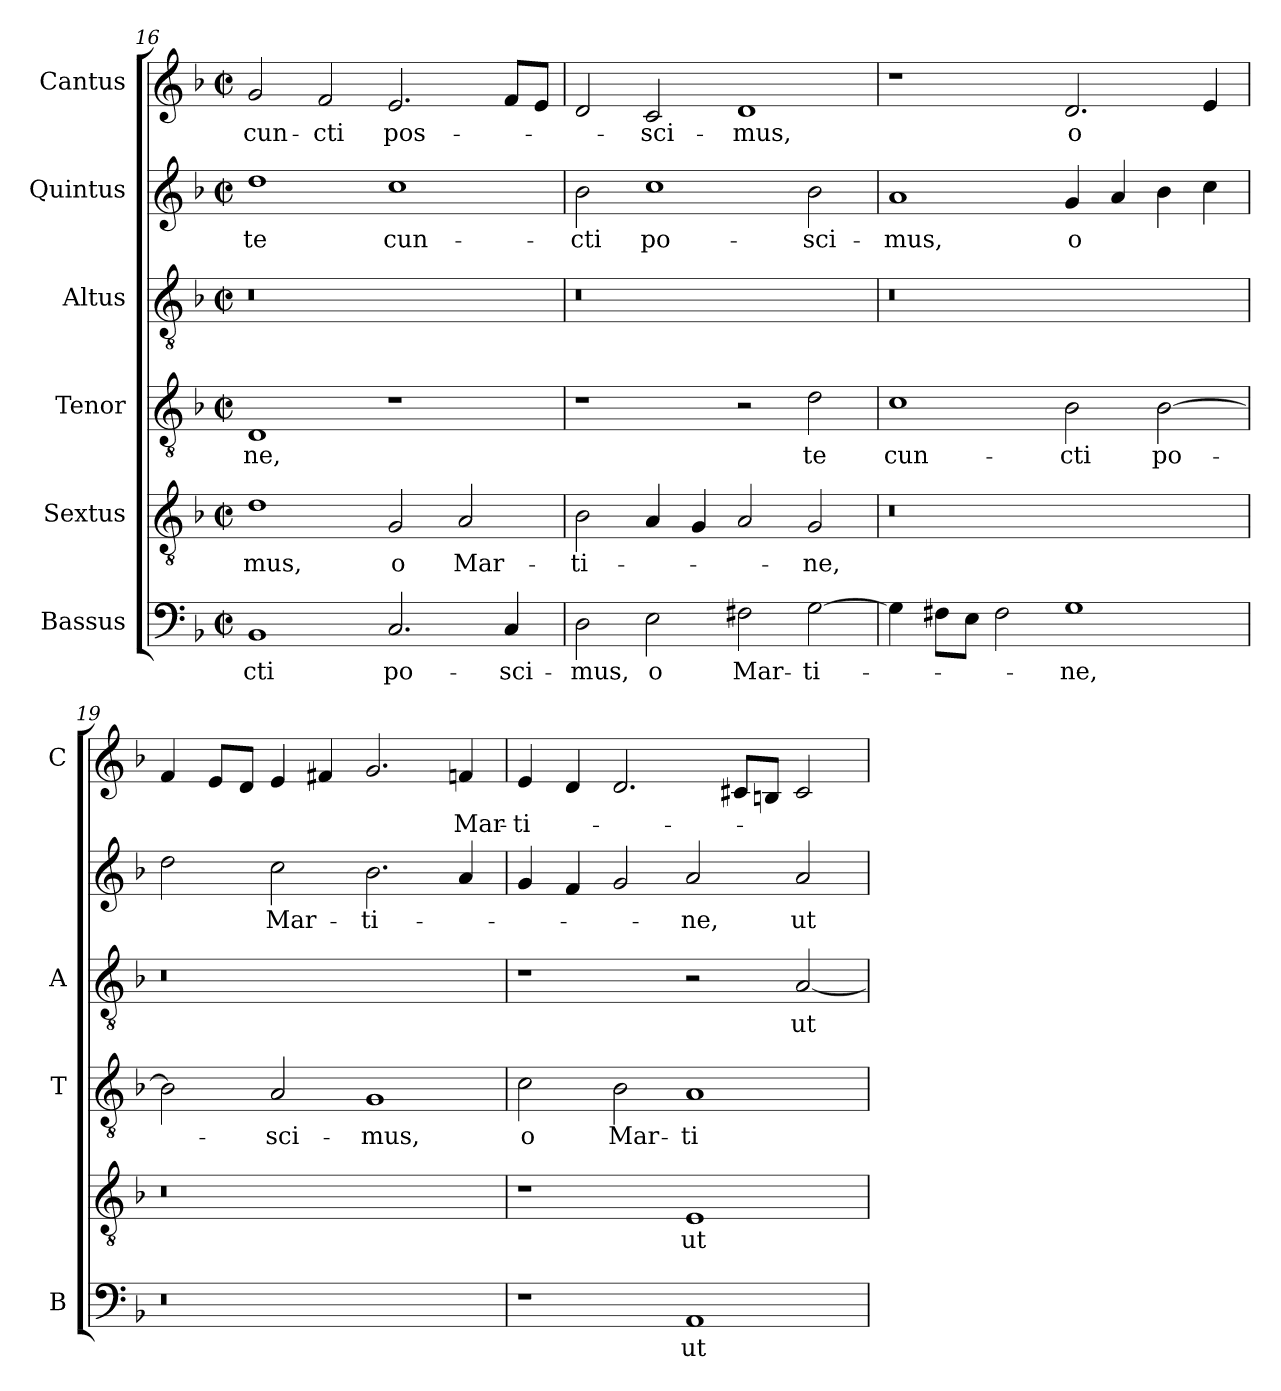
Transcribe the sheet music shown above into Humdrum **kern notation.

**kern	**text	**kern	**text	**kern	**text	**kern	**text	**kern	**text	**kern	**text
*part6	*part6	*part5	*part5	*part4	*part4	*part3	*part3	*part2	*part2	*part1	*part1
*staff6	*staff6	*staff5	*staff5	*staff4	*staff4	*staff3	*staff3	*staff2	*staff2	*staff1	*staff1
*I"Bassus	*	*I"Sextus	*	*I"Tenor	*	*I"Altus	*	*I"Quintus	*	*I"Cantus	*
*I'B	*	*	*	*I'T	*	*I'A	*	*	*	*I'C	*
!!LO:LB:g=z
*clefF4	*	*clefGv2	*	*clefGv2	*	*clefGv2	*	*clefG2	*	*clefG2	*
*k[b-]	*	*k[b-]	*	*k[b-]	*	*k[b-]	*	*k[b-]	*	*k[b-]	*
*F:	*	*F:	*	*F:	*	*F:	*	*F:	*	*F:	*
*M2/2	*	*M2/2	*	*M2/2	*	*M2/2	*	*M2/2	*	*M2/2	*
*met(c|)	*	*met(c|)	*	*met(c|)	*	*met(c|)	*	*met(c|)	*	*met(c|)	*
=16	=16	=16	=16	=16	=16	=16	=16	=16	=16	=16	=16
1BB-	-cti	1d	-mus,	1D	-ne,	0r	.	1dd	te	2g/	cun-
.	.	.	.	.	.	.	.	.	.	2f/	-cti
2.C/	po-	2G/	o	1r	.	.	.	1cc	cun-	2.e/	pos-
.	.	2A/	Mar-	.	.	.	.	.	.	.	.
4C/	-sci-	.	.	.	.	.	.	.	.	8f/L	.
.	.	.	.	.	.	.	.	.	.	8e/J	.
=17	=17	=17	=17	=17	=17	=17	=17	=17	=17	=17	=17
2D\	-mus,	2B-\	-ti-	1r	.	0r	.	2b-\	-cti	2d/	.
2E\	o	4A/	.	.	.	.	.	1cc	po-	2c/	-sci-
.	.	4G/	.	.	.	.	.	.	.	.	.
2F#X\	Mar-	2A/	.	2r	.	.	.	.	.	1d	-mus,
[2G\	-ti-	2G/	-ne,	2d\	te	.	.	2b-\	-sci-	.	.
=18	=18	=18	=18	=18	=18	=18	=18	=18	=18	=18	=18
4G\]	.	0r	.	1c	cun-	0r	.	1a	-mus,	1r	.
8F#X\L	.	.	.	.	.	.	.	.	.	.	.
8E\J	.	.	.	.	.	.	.	.	.	.	.
2F#\	.	.	.	.	.	.	.	.	.	.	.
1G	-ne,	.	.	2B-\	-cti	.	.	4g/	o	2.d/	o
.	.	.	.	.	.	.	.	4a/	.	.	.
.	.	.	.	[2B-\	po-	.	.	4b-\	.	.	.
.	.	.	.	.	.	.	.	4cc\	.	4e/	.
!!LO:PB:g=z
=19	=19	=19	=19	=19	=19	=19	=19	=19	=19	=19	=19
0r	.	0r	.	2B-\]	.	0r	.	2dd\	.	4f/	.
.	.	.	.	.	.	.	.	.	.	8e/L	.
.	.	.	.	.	.	.	.	.	.	8d/J	.
.	.	.	.	2A/	-sci-	.	.	2cc\	Mar-	4e/	.
.	.	.	.	.	.	.	.	.	.	4f#X/	.
.	.	.	.	1G	-mus,	.	.	2.b-\	-ti-	2.g/	.
.	.	.	.	.	.	.	.	4a/	.	4fn/	Mar-
=20	=20	=20	=20	=20	=20	=20	=20	=20	=20	=20	=20
1r	.	1r	.	2c\	o	1r	.	4g/	.	4e/	-ti-
.	.	.	.	.	.	.	.	4f/	.	4d/	.
.	.	.	.	2B-\	Mar-	.	.	2g/	.	2.d/	.
1AA	ut	1E	ut	1A	-ti-	2r	.	2a/	-ne,	.	.
.	.	.	.	.	.	.	.	.	.	8c#X/L	.
.	.	.	.	.	.	.	.	.	.	8Bn/J	.
.	.	.	.	.	.	[2A/	ut	2a/	ut	2c#/	.
=	=	=	=	=	=	=	=	=	=	=	=
*-	*-	*-	*-	*-	*-	*-	*-	*-	*-	*-	*-
